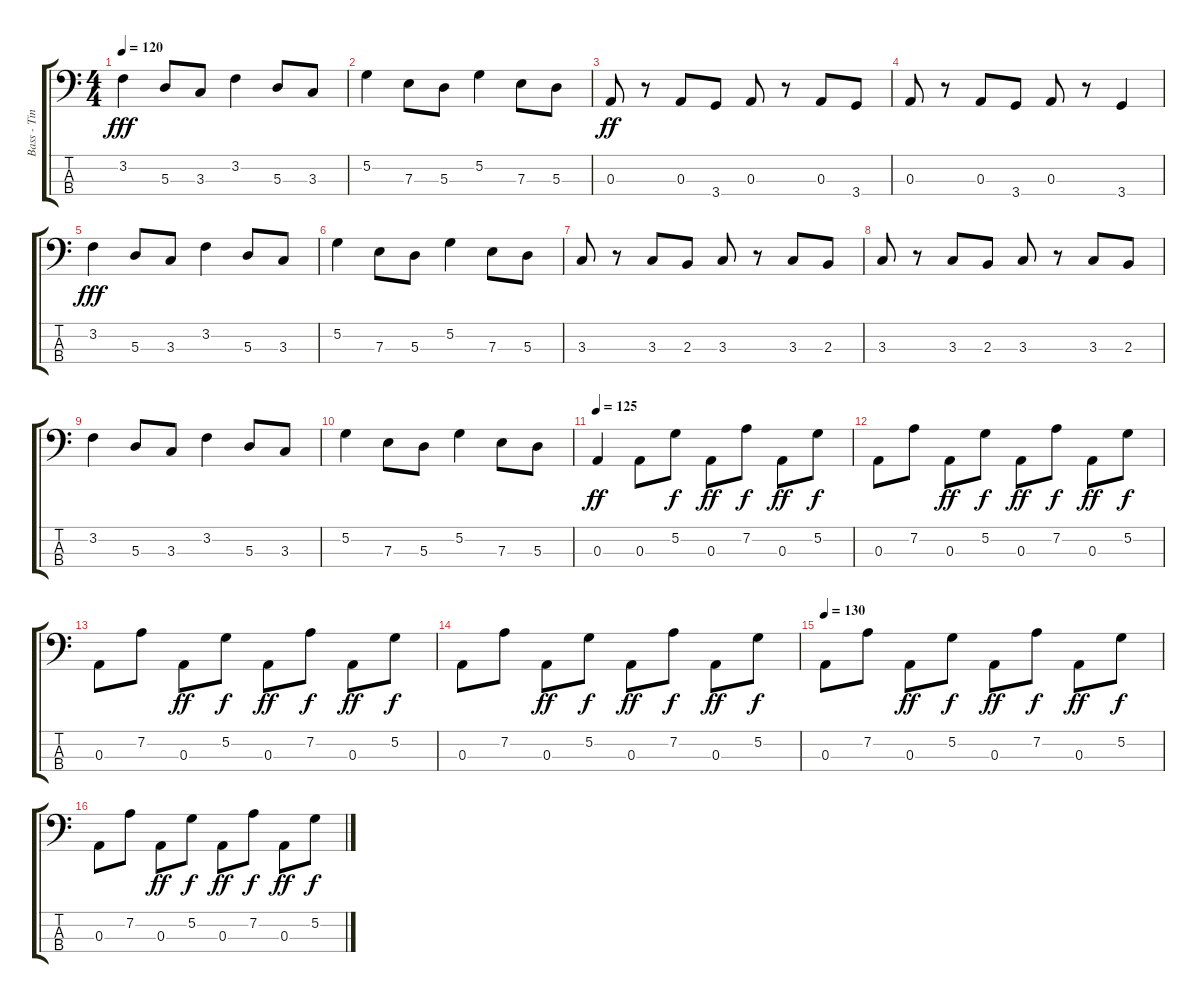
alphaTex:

\track ("Bass - Tina Weymouth" "Bass - Tin") {instrument electricbassfinger}
\staff {score tabs}
\tuning (G2 D2 A1 E1) {hide}
\ts (4 4)
\tempo 120
\clef f4
\ks c
3.2.4{dy fff} 5.3.8 3.3.8 3.2.4 5.3.8 3.3.8 |
5.2.4 7.3.8 5.3.8 5.2.4 7.3.8 5.3.8 |
0.3.8{dy ff} r.8 0.3.8 3.4.8 0.3.8 r.8 0.3.8 3.4.8 |
0.3.8 r.8 0.3.8 3.4.8 0.3.8 r.8 3.4.4 |
3.2.4{dy fff} 5.3.8 3.3.8 3.2.4 5.3.8 3.3.8 |
5.2.4 7.3.8 5.3.8 5.2.4 7.3.8 5.3.8 |
3.3.8 r.8 3.3.8 2.3.8 3.3.8 r.8 3.3.8 2.3.8 |
3.3.8 r.8 3.3.8 2.3.8 3.3.8 r.8 3.3.8 2.3.8 |
3.2.4 5.3.8 3.3.8 3.2.4 5.3.8 3.3.8 |
5.2.4 7.3.8 5.3.8 5.2.4 7.3.8 5.3.8 |
\tempo 125
0.3.4{dy ff} 0.3.8 5.2.8{dy f} 0.3.8{dy ff} 7.2.8{dy f} 0.3.8{dy ff} 5.2.8{dy f} |
0.3.8 7.2.8 0.3.8{dy ff} 5.2.8{dy f} 0.3.8{dy ff} 7.2.8{dy f} 0.3.8{dy ff} 5.2.8{dy f} |
0.3.8 7.2.8 0.3.8{dy ff} 5.2.8{dy f} 0.3.8{dy ff} 7.2.8{dy f} 0.3.8{dy ff} 5.2.8{dy f} |
0.3.8 7.2.8 0.3.8{dy ff} 5.2.8{dy f} 0.3.8{dy ff} 7.2.8{dy f} 0.3.8{dy ff} 5.2.8{dy f} |
\tempo 130
0.3.8 7.2.8 0.3.8{dy ff} 5.2.8{dy f} 0.3.8{dy ff} 7.2.8{dy f} 0.3.8{dy ff} 5.2.8{dy f} |
0.3.8 7.2.8 0.3.8{dy ff} 5.2.8{dy f} 0.3.8{dy ff} 7.2.8{dy f} 0.3.8{dy ff} 5.2.8{dy f}
